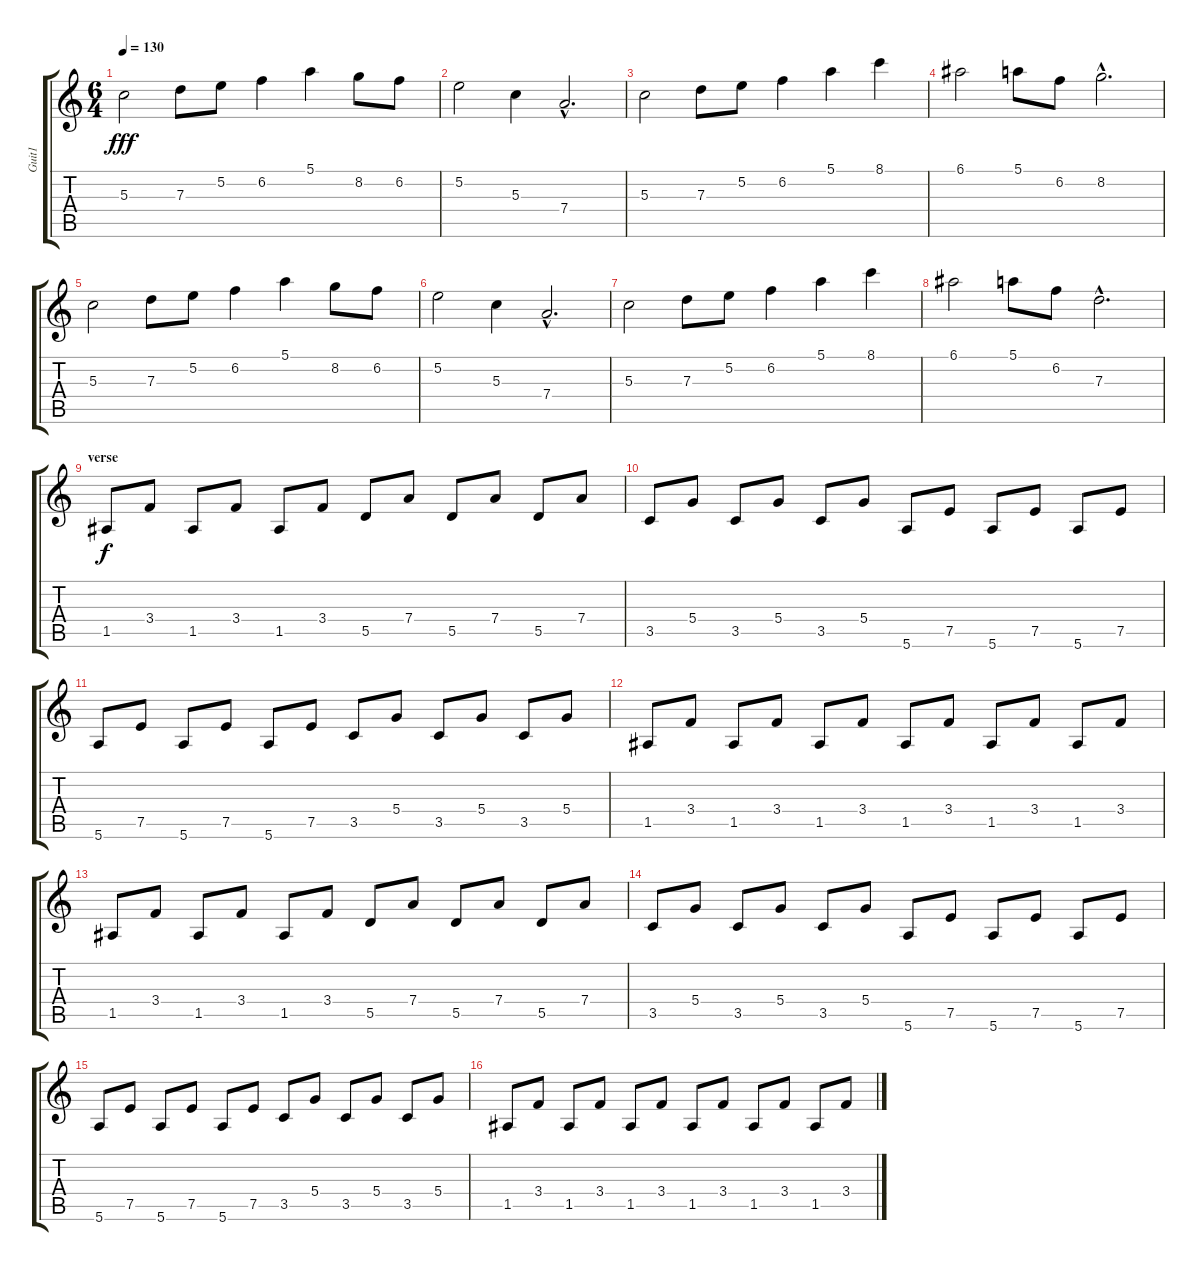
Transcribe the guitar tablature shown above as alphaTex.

\track ("Guit1" "Guit1") {instrument overdrivenguitar}
\staff {score tabs}
\tuning (E4 B3 G3 D3 A2 E2) {hide}
\ts (6 4)
\tempo 130
\clef g2
\ks c
5.3.2{dy fff volume 11 instrument electricguitarclean} 7.3.8 5.2.8 6.2.4 5.1.4 8.2.8 6.2.8 |
5.2.2 5.3.4 7.4{hac}.2{d} |
5.3.2 7.3.8 5.2.8 6.2.4 5.1.4 8.1.4 |
6.1.2 5.1.8 6.2.8 8.2{hac}.2{d} |
5.3.2{volume 11 instrument electricguitarclean} 7.3.8 5.2.8 6.2.4 5.1.4 8.2.8 6.2.8 |
5.2.2 5.3.4 7.4{hac}.2{d} |
5.3.2 7.3.8 5.2.8 6.2.4 5.1.4 8.1.4 |
6.1.2 5.1.8 6.2.8 7.3{hac}.2{d} |
\section ("" "verse")
1.5.8{dy f instrument acousticguitarsteel} 3.4.8 1.5.8 3.4.8 1.5.8 3.4.8 5.5.8 7.4.8 5.5.8 7.4.8 5.5.8 7.4.8 |
3.5.8 5.4.8 3.5.8 5.4.8 3.5.8 5.4.8 5.6.8 7.5.8 5.6.8 7.5.8 5.6.8 7.5.8 |
5.6.8 7.5.8 5.6.8 7.5.8 5.6.8 7.5.8 3.5.8 5.4.8 3.5.8 5.4.8 3.5.8 5.4.8 |
1.5.8 3.4.8 1.5.8 3.4.8 1.5.8 3.4.8 1.5.8 3.4.8 1.5.8 3.4.8 1.5.8 3.4.8 |
1.5.8{instrument acousticguitarsteel} 3.4.8 1.5.8 3.4.8 1.5.8 3.4.8 5.5.8 7.4.8 5.5.8 7.4.8 5.5.8 7.4.8 |
3.5.8 5.4.8 3.5.8 5.4.8 3.5.8 5.4.8 5.6.8 7.5.8 5.6.8 7.5.8 5.6.8 7.5.8 |
5.6.8 7.5.8 5.6.8 7.5.8 5.6.8 7.5.8 3.5.8 5.4.8 3.5.8 5.4.8 3.5.8 5.4.8 |
1.5.8 3.4.8 1.5.8 3.4.8 1.5.8 3.4.8 1.5.8 3.4.8 1.5.8 3.4.8 1.5.8 3.4.8
